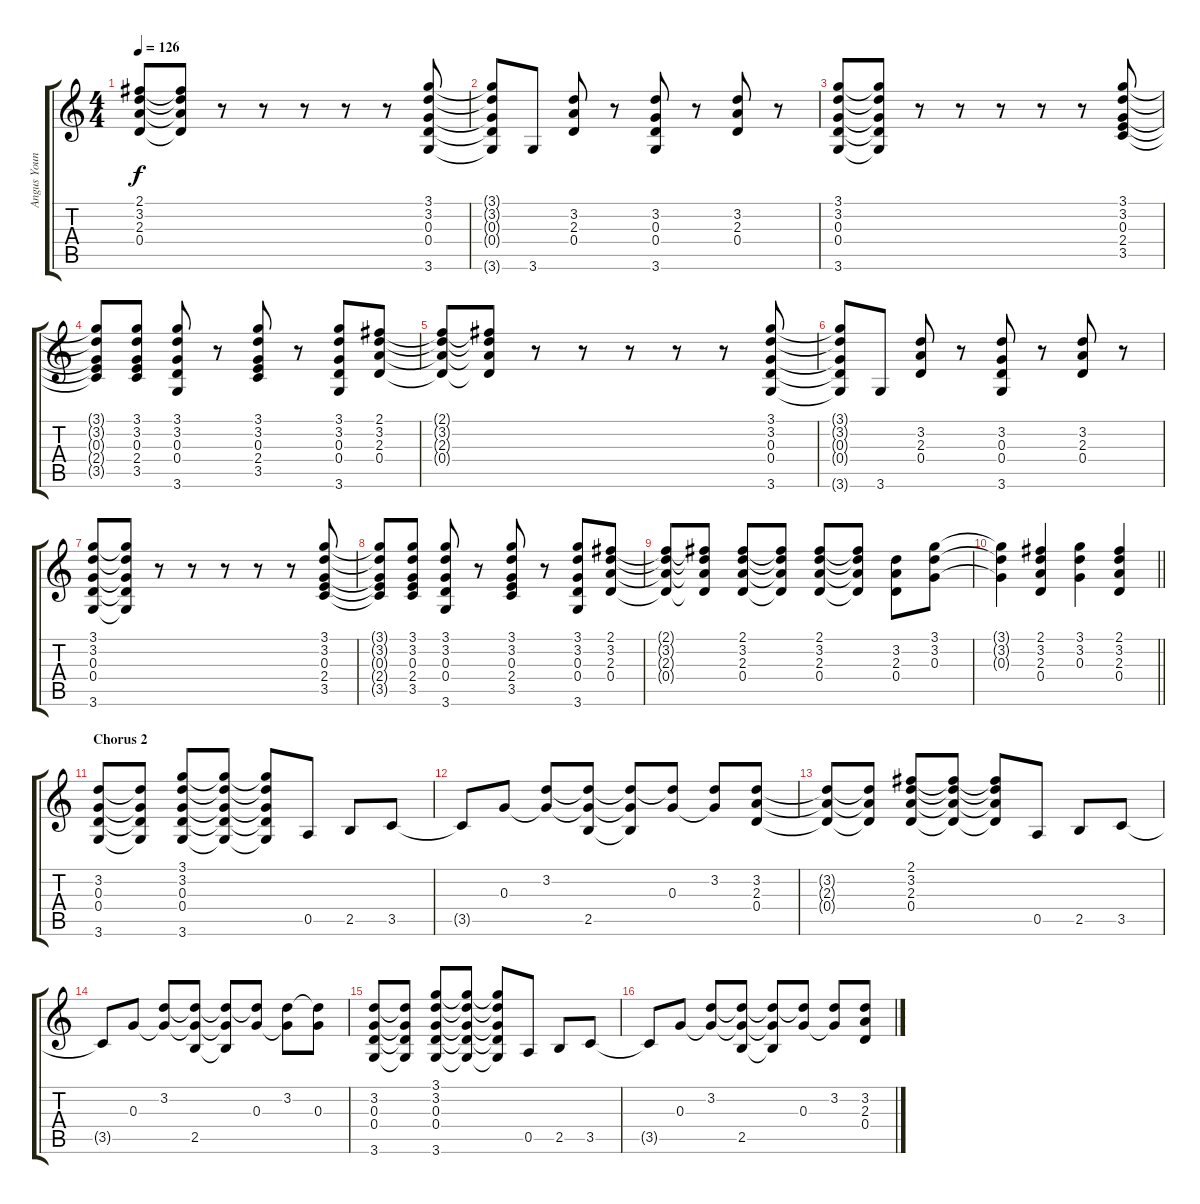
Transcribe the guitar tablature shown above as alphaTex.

\track ("Angus Young (Lead Guitar)" "Angus Youn") {instrument overdrivenguitar}
\staff {score tabs}
\tuning (E4 B3 G3 D3 A2 E2) {hide}
\ts (4 4)
\tempo 126
\clef g2
\ks c
(2.1{t} 3.2{t} 2.3{t} 0.4{t}).8{dy f} (2.1{t} 3.2{t} 2.3{t} 0.4{t}).8 r.8 r.8 r.8 r.8 r.8 (3.1 3.2 0.3 0.4 3.6).8 |
(3.1{t} 3.2{t} 0.3{t} 0.4{t} 3.6{t}).8 3.6.8 (3.2 2.3 0.4).8 r.8 (3.2 0.3 0.4 3.6).8 r.8 (3.2 2.3 0.4).8 r.8 |
(3.1 3.2 0.3 0.4 3.6).8 (3.1{t} 3.2{t} 0.3{t} 0.4{t} 3.6{t}).8 r.8 r.8 r.8 r.8 r.8 (3.1 3.2 0.3 2.4 3.5).8 |
(3.1{t} 3.2{t} 0.3{t} 2.4{t} 3.5{t}).8 (3.1 3.2 0.3 2.4 3.5).8 (3.1 3.2 0.3 0.4 3.6).8 r.8 (3.1 3.2 0.3 2.4 3.5).8 r.8 (3.1 3.2 0.3 0.4 3.6).8 (2.1 3.2 2.3 0.4).8 |
(2.1{t} 3.2{t} 2.3{t} 0.4{t}).8 (2.1{t} 3.2{t} 2.3{t} 0.4{t}).8 r.8 r.8 r.8 r.8 r.8 (3.1 3.2 0.3 0.4 3.6).8 |
(3.1{t} 3.2{t} 0.3{t} 0.4{t} 3.6{t}).8 3.6.8 (3.2 2.3 0.4).8 r.8 (3.2 0.3 0.4 3.6).8 r.8 (3.2 2.3 0.4).8 r.8 |
(3.1 3.2 0.3 0.4 3.6).8 (3.1{t} 3.2{t} 0.3{t} 0.4{t} 3.6{t}).8 r.8 r.8 r.8 r.8 r.8 (3.1 3.2 0.3 2.4 3.5).8 |
(3.1{t} 3.2{t} 0.3{t} 2.4{t} 3.5{t}).8 (3.1 3.2 0.3 2.4 3.5).8 (3.1 3.2 0.3 0.4 3.6).8 r.8 (3.1 3.2 0.3 2.4 3.5).8 r.8 (3.1 3.2 0.3 0.4 3.6).8 (2.1 3.2 2.3 0.4).8 |
(2.1{t} 3.2{t} 2.3{t} 0.4{t}).8 (2.1{t} 3.2{t} 2.3{t} 0.4{t}).8 (2.1 3.2 2.3 0.4).8 (2.1{t} 3.2{t} 2.3{t} 0.4{t}).8 (2.1 3.2 2.3 0.4).8 (2.1{t} 3.2{t} 2.3{t} 0.4{t}).8 (3.2 2.3 0.4).8 (3.1 3.2 0.3).8 |
\barLineRight lightlight
(3.1{t} 3.2{t} 0.3{t}).4 (2.1 3.2 2.3 0.4).4 (3.1 3.2 0.3).4 (2.1 3.2 2.3 0.4).4 |
\section ("" "Chorus 2")
(3.2 0.3 0.4 3.6).8 (3.2{t} 0.3{t} 0.4{t} 3.6{t}).8 (3.1 3.2 0.3 0.4 3.6).8 (3.1{t} 3.2{t} 0.3{t} 0.4{t} 3.6{t}).8 (3.1{t} 3.2{t} 0.3{t} 0.4{t} 3.6{t}).8 0.5.8 2.5.8 3.5.8 |
3.5{t}.8 0.3.8 (3.2 0.3{t}).8 (3.2{t} 0.3{t} 2.5).8 (3.2{t} 0.3{t} 2.5{t}).8 (3.2{t} 0.3).8 (3.2 0.3{t}).8 (3.2 2.3 0.4).8 |
(3.2{t} 2.3{t} 0.4{t}).8 (3.2{t} 2.3{t} 0.4{t}).8 (2.1 3.2 2.3 0.4).8 (2.1{t} 3.2{t} 2.3{t} 0.4{t}).8 (2.1{t} 3.2{t} 2.3{t} 0.4{t}).8 0.5.8 2.5.8 3.5.8 |
3.5{t}.8 0.3.8 (3.2 0.3{t}).8 (3.2{t} 0.3{t} 2.5).8 (3.2{t} 0.3{t} 2.5{t}).8 (3.2{t} 0.3).8 (3.2 0.3{t}).8 (3.2{t} 0.3).8 |
(3.2 0.3 0.4 3.6).8 (3.2{t} 0.3{t} 0.4{t} 3.6{t}).8 (3.1 3.2 0.3 0.4 3.6).8 (3.1{t} 3.2{t} 0.3{t} 0.4{t} 3.6{t}).8 (3.1{t} 3.2{t} 0.3{t} 0.4{t} 3.6{t}).8 0.5.8 2.5.8 3.5.8 |
3.5{t}.8 0.3.8 (3.2 0.3{t}).8 (3.2{t} 0.3{t} 2.5).8 (3.2{t} 0.3{t} 2.5{t}).8 (3.2{t} 0.3).8 (3.2 0.3{t}).8 (3.2 2.3 0.4).8
